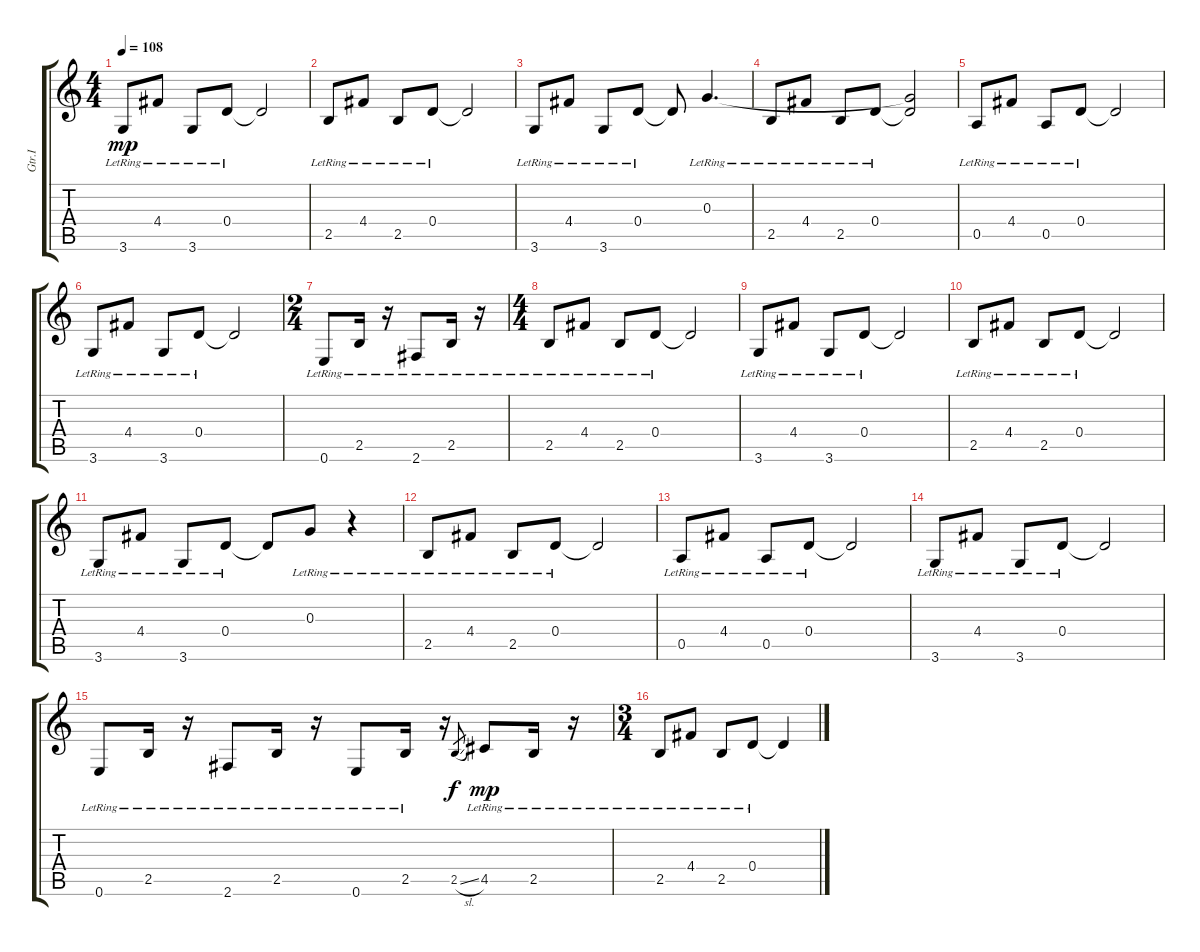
\track ("Gtr.I" "Gtr.I") {instrument electricguitarclean}
\staff {score tabs}
\tuning (E4 B3 G3 D3 A2 E2) {hide}
\ts (4 4)
\tempo 108
\clef g2
\ks c
3.6{lr}.8{dy mp} 4.4{lr}.8 3.6{lr}.8 0.4{lr}.8 0.4{t}.2 |
2.5{lr}.8 4.4{lr}.8 2.5{lr}.8 0.4{lr}.8 0.4{t}.2 |
3.6{lr}.8 4.4{lr}.8 3.6{lr}.8 0.4{lr}.8 0.4{t}.8 0.3{lr}.4{d} |
2.5{lr}.8 4.4{lr}.8 2.5{lr}.8 0.4{lr}.8 (0.3{t} 0.4{t}).2 |
0.5{lr}.8 4.4{lr}.8 0.5{lr}.8 0.4{lr}.8 0.4{t}.2 |
3.6{lr}.8 4.4{lr}.8 3.6{lr}.8 0.4{lr}.8 0.4{t}.2 |
\ts (2 4)
0.6{lr}.8 2.5{lr}.16 r.16 2.6{lr}.8 2.5{lr}.16 r.16 |
\ts (4 4)
2.5{lr}.8 4.4{lr}.8 2.5{lr}.8 0.4{lr}.8 0.4{t}.2 |
3.6{lr}.8 4.4{lr}.8 3.6{lr}.8 0.4{lr}.8 0.4{t}.2 |
2.5{lr}.8 4.4{lr}.8 2.5{lr}.8 0.4{lr}.8 0.4{t}.2 |
3.6{lr}.8 4.4{lr}.8 3.6{lr}.8 0.4{lr}.8 0.4{t}.8 0.3{lr}.8 r.4 |
2.5{lr}.8 4.4{lr}.8 2.5{lr}.8 0.4{lr}.8 0.4{t}.2 |
0.5{lr}.8 4.4{lr}.8 0.5{lr}.8 0.4{lr}.8 0.4{t}.2 |
3.6{lr}.8 4.4{lr}.8 3.6{lr}.8 0.4{lr}.8 0.4{t}.2 |
0.6{lr}.8 2.5{lr}.16 r.16 2.6{lr}.8 2.5{lr}.16 r.16 0.6{lr}.8 2.5{lr}.16 r.16 2.5{sl}.8{gr dy f} 4.5{lr}.8{dy mp} 2.5{lr}.16 r.16 |
\ts (3 4)
2.5{lr}.8 4.4{lr}.8 2.5{lr}.8 0.4{lr}.8 0.4{t}.4
